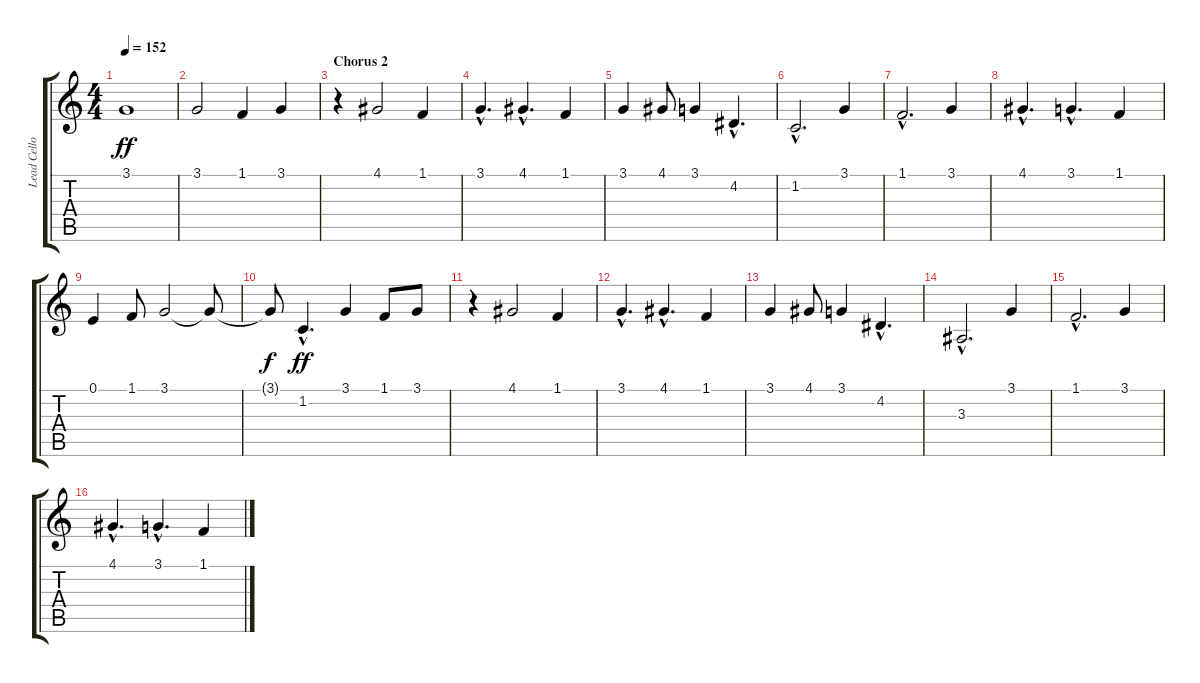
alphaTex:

\track ("Lead Cello" "Lead Cello") {instrument cello}
\staff {score tabs}
\tuning (E4 B3 G3 D3 A2 E2) {hide}
\ts (4 4)
\tempo 152
\clef g2
\ks c
3.1.1{dy ff} |
3.1.2 1.1.4 3.1.4 |
\section ("" "Chorus 2")
r.4 4.1.2 1.1.4 |
3.1{hac}.4{d} 4.1{hac}.4{d} 1.1.4 |
3.1.4 4.1.8 3.1.4 4.2{hac}.4{d} |
1.2{hac}.2{d} 3.1.4 |
1.1{hac}.2{d} 3.1.4 |
4.1{hac}.4{d} 3.1{hac}.4{d} 1.1.4 |
0.1.4 1.1.8 3.1.2 3.1{t}.8 |
3.1{t}.8{dy f} 1.2{hac}.4{d dy ff} 3.1.4 1.1.8 3.1.8 |
r.4 4.1.2 1.1.4 |
3.1{hac}.4{d} 4.1{hac}.4{d} 1.1.4 |
3.1.4 4.1.8 3.1.4 4.2{hac}.4{d} |
3.3{hac}.2{d} 3.1.4 |
1.1{hac}.2{d} 3.1.4 |
4.1{hac}.4{d} 3.1{hac}.4{d} 1.1.4
